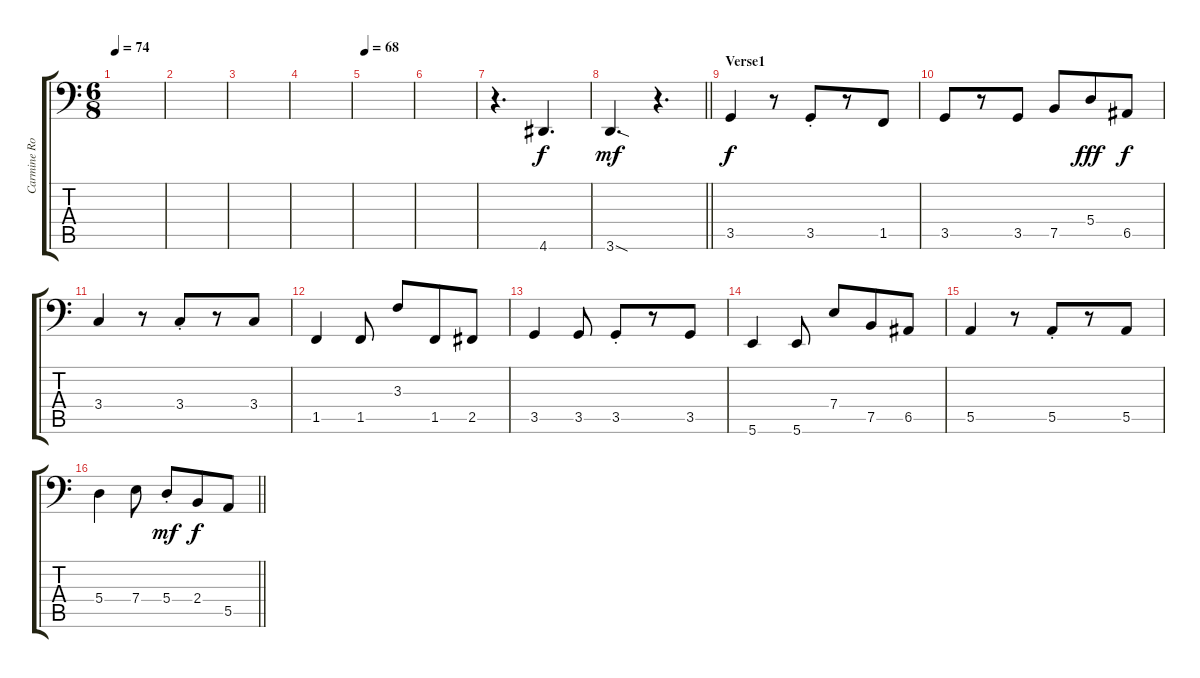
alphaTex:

\track ("Carmine Rojas" "Carmine Ro") {instrument electricbassfinger}
\staff {score tabs}
\tuning (C3 G2 D2 A1 E1 B0) {hide}
\ts (6 8)
\tempo 74
\clef f4
\ks c
|
|
|
|
\tempo 68
|
|
r.4{d} 4.6.4{d} |
\barLineRight lightlight
3.6{sod}.4{d dy mf} r.4{d} |
\section ("" "Verse1")
3.5.4{dy f} r.8 3.5{st}.8 r.8 1.5.8 |
3.5.8 r.8 3.5.8 7.5.8 5.4.8{dy fff} 6.5.8{dy f} |
3.4.4 r.8 3.4{st}.8 r.8 3.4.8 |
1.5.4 1.5.8 3.3.8 1.5.8 2.5.8 |
3.5.4 3.5.8 3.5{st}.8 r.8 3.5.8 |
5.6.4 5.6.8 7.4.8 7.5.8 6.5.8 |
5.5.4 r.8 5.5{st}.8 r.8 5.5.8 |
\barLineRight lightlight
5.4.4 7.4.8 5.4{st}.8{dy mf} 2.4.8{dy f} 5.5.8
